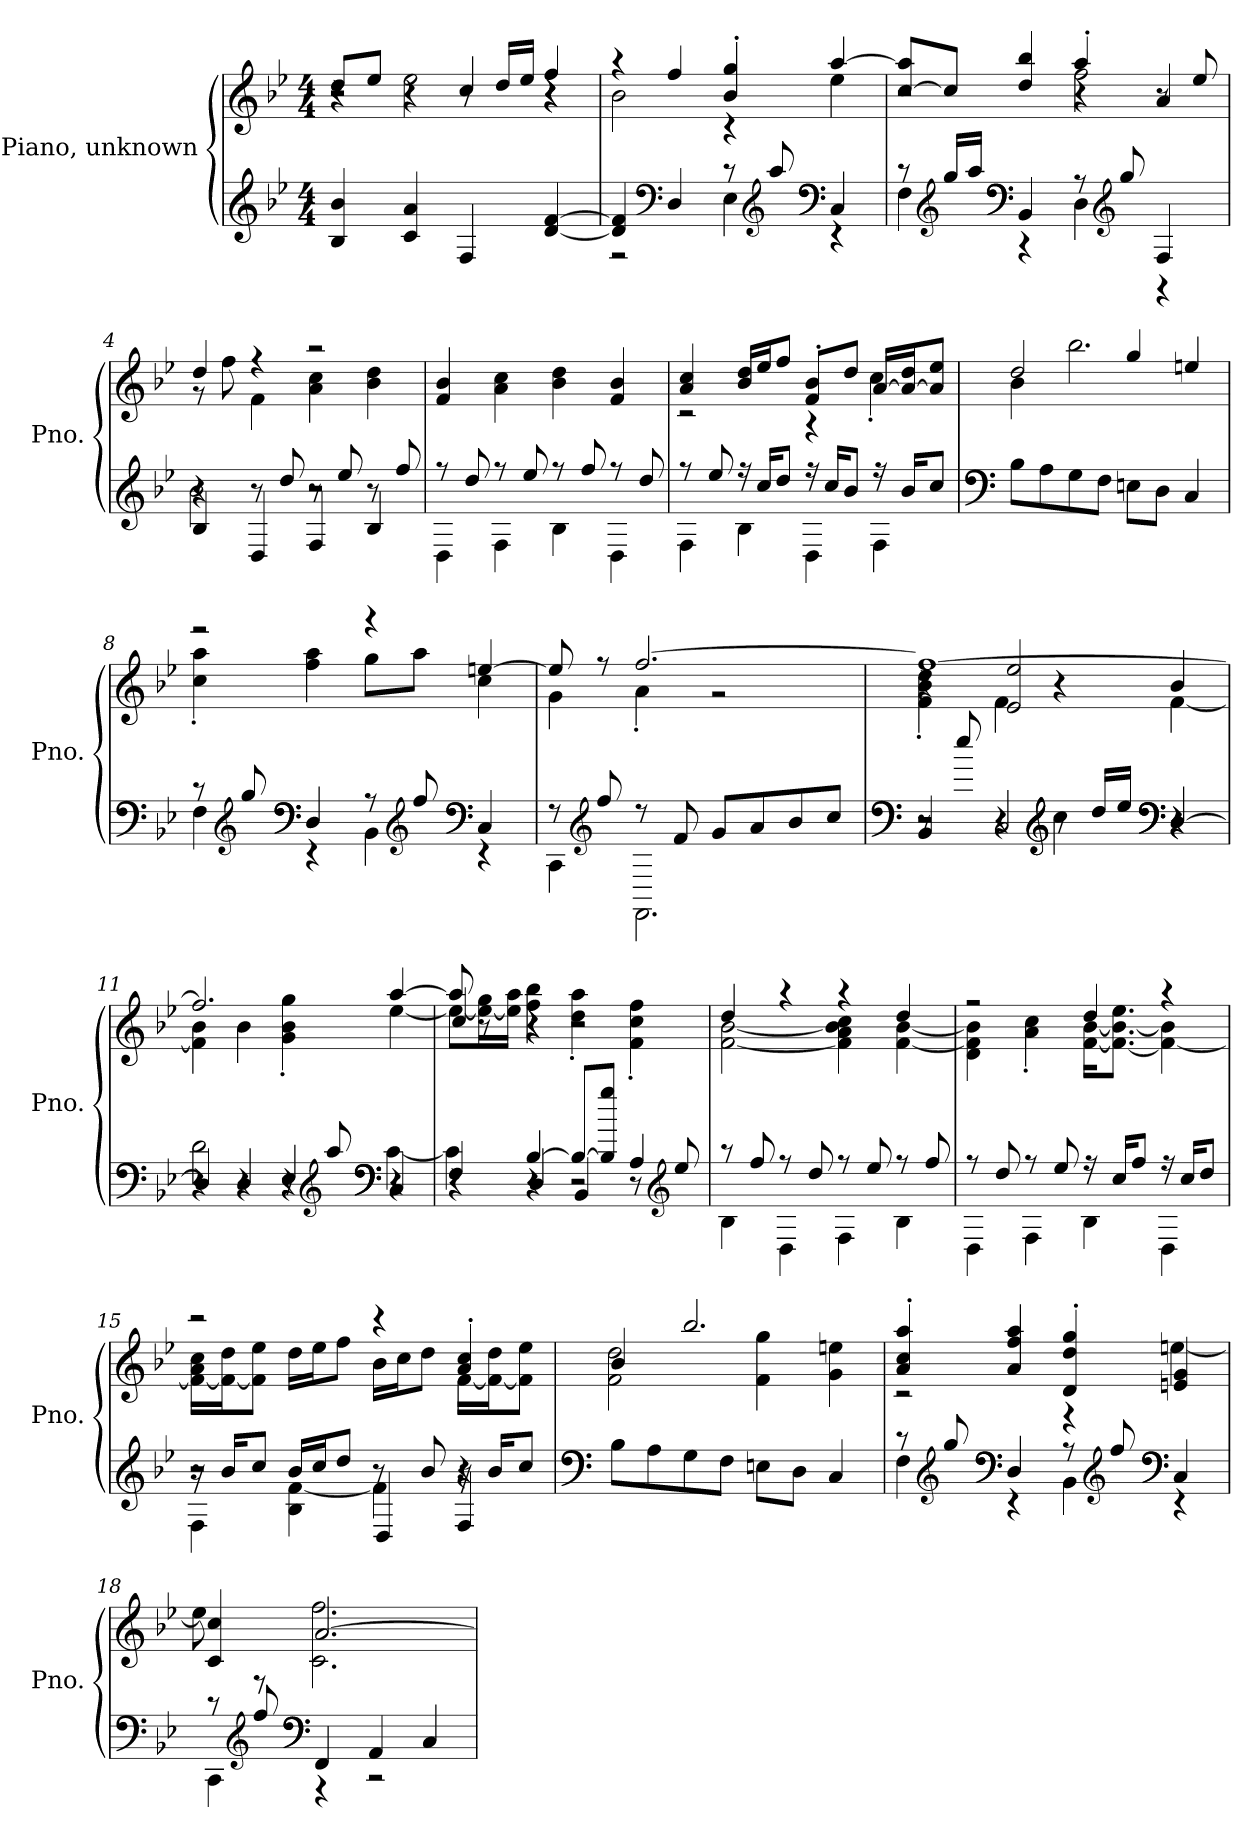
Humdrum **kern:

**kern	**kern
*part1	*part1
*staff2	*staff1
*I"Piano, unknown	*
*I'Pno.	*
*clefG2	*clefG2
*k[b-e-]	*k[b-e-]
*M4/4	*M4/4
*MM120	*MM120
=1	=1
*	*^
*	*	*^
4B-/ 4b-/	8dd/L	4r	2r
.	8ee-/J	.	.
4c/ 4a/	4r	2ee-\	.
4F/	8r	.	4cc/
.	16dd/LL	.	.
.	16ee-/JJ	.	.
[4d/ [4f/	4ff/	4r	4r
*	*	*v	*v
=2	=2	=2
*^	*	*
4d/] 4f/]	2r	4r	2b-\
*clefF4	*	*	*
4D/	.	4ff/	.
8r	4E-\	4b-/' 4gg/'	4r
*clefG2	*	*	*
8aa/	.	.	.
*clefF4	*	*	*
4C/	4r	[4aa/	4ee-\
=3	=3	=3	=3
*	*	*	*^
8r	4F\	[8cc/ 8aa/]L	2r	2r
*clefG2	*	*	*	*
16gg/LL	.	8cc/J]	.	.
16aa/JJ	.	.	.	.
*clefF4	*	*	*	*
4BB-/	4r	4dd/ 4bb-/	.	.
8r	4D\	4aa'/	2ff\	4r
*clefG2	*	*	*	*
8gg/	.	.	.	.
4F/	4r	8r	.	4a/
.	.	8ee-/	.	.
*	*	*	*v	*v
!!LO:LB:g=z
=4	=4	=4	=4
*	*^	*	*
4B-/	2b-\	4r	4dd/	8r
.	.	.	.	8ff\
8r	.	4D/	4r	4f\
8dd/	.	.	.	.
8r	2r	4F/	2r	4a\ 4cc\
8ee-/	.	.	.	.
8r	.	4B-/	.	4b-\ 4dd\
8ff/	.	.	.	.
*	*v	*v	*	*
*	*	*v	*v
=5	=5	=5
8r	4D\	4f/ 4b-/
8dd/	.	.
8r	4F\	4a\ 4cc\
8ee-/	.	.
8r	4B-\	4b-\ 4dd\
8ff/	.	.
8r	4D\	4f/ 4b-/
8dd/	.	.
=6	=6	=6
*	*	*^
8r	4F\	4a/ 4cc/	2r
8ee-/	.	.	.
16r	4B-\	16b-/ 16dd/LL	.
16cc/KL	.	16ee-/J	.
8dd/J	.	8ff/J	.
16r	4D\	8f/' 8b-/'L	4r
16cc/KL	.	.	.
8b-/J	.	8dd/J	.
16r	4F\	[16a/LL	4cc'\
16b-/KL	.	16a/_ 16dd/J	.
8cc/J	.	8a/] 8ee-/J	.
*v	*v	*	*
=7	=7	=7
*clefF4	*	*
8B-\L	2dd/	4b-\
8A\	.	.
8G\	.	2.bb-\
8F\J	.	.
8En\L	4gg/	.
8D\J	.	.
4C/	4een/	.
!!LO:LB:g=z	!!
=8	=8	=8
*^	*	*
8r	4F\	2r	4cc\' 4aa\'
*clefG2	*	*	*
8gg/	.	.	.
*clefF4	*	*	*
4D/	4r	.	4ff\ 4aa\
8r	4BB-\	4r	8gg\L
*clefG2	*	*	*
8ff/	.	.	8aa\J
*clefF4	*	*	*
4C/	4r	[4een/	4cc\
=9	=9	=9	=9
8r	4CC\	8ee/]	4g\
*clefG2	*	*	*
8ff/	.	8r	.
8r	2.FF\	[2.ff/	4a'\
8f/	.	.	.
8g/L	.	.	2r
8a/	.	.	.
8b-/	.	.	.
8cc/J	.	.	.
*v	*v	*	*
*	*v	*v
=10	=10
*clefF4	*
*^	*^
*	*^	*	*^
8r	2r	4BB-/	1ff_	4f\' 4b-\' 4dd\'	4r
8ee-/	.	.	.	.	.
4r	.	2C/	.	4f\	2e-/ 2ee-/
*clefG2	*	*	*	*	*
8r	4cc\	.	.	4r	.
16dd/LL	.	.	.	.	.
16ee-/JJ	.	.	.	.	.
*clefF4	*	*	*	*	*
4r	4r	[4D/	.	[4f\	4b-/
*	*	*	*	*v	*v
!!LO:LB:g=z
=11	=11	=11	=11	=11
4r	2d\	4D/]	2.ff/]	4f\] 4b-\
4D/	.	4r	.	4b-\
8r	4r	4E-/	.	4g\' 4b-\' 4gg\'
*clefG2	*	*	*	*
8aa/	.	.	.	.
*clefF4	*	*	*	*
4C/	[4c\	4r	[4aa/	[4ee-\
=12	=12	=12	=12	=12
*	*	*	*	*^
4F/	4c\]	4r	8aa/]	8ee-\L_	4cc/
.	.	.	8r	16ee-\_ 16gg\L	.
.	.	.	.	16ee-\] 16aa\JJ	.
[4B-/	4r	4D/	4r	4ff\ 4bb-\	4r
8B-/L_	2r	4BB-/	2r	4dd\' 4aa\'	2r
8B-/] 8gg/J	.	.	.	.	.
8r	.	4A/	.	4f\' 4cc\' 4ff\'	.
*clefG2	*	*	*	*	*
8ee-/	.	.	.	.	.
*	*v	*v	*	*	*
*	*	*	*v	*v
=13	=13	=13	=13
8r	4B-\	4dd/	[2f\ [2b-\
8ff/	.	.	.
8r	4D\	4r	.
8dd/	.	.	.
8r	4F\	4r	4f\] 4a\ 4b-\] 4cc\
8ee-/	.	.	.
8r	4B-\	4dd/	[4f\ [4b-\
8ff/	.	.	.
!!LO:LB:g=z	!!
=14	=14	=14	=14
8r	4D\	2r	4d\ 4f\] 4b-\]
8dd/	.	.	.
8r	4F\	.	4a\' 4cc\'
8ee-/	.	.	.
16r	4B-\	4dd/	[16f\ [16b-\KL
16cc/KL	.	.	8.f\_ 8.b-\_ 8.ee-\J
8ff/J	.	.	.
16r	4D\	4r	4f\_ 4b-\]
16cc/KL	.	.	.
8dd/J	.	.	.
=15	=15	=15	=15
*	*^	*	*
16r	4F\	2r	2r	16f\_ 16a\ 16cc\LL
16b-/KL	.	.	.	16f\_ 16dd\J
8cc/J	.	.	.	8f\] 8ee-\J
16b-/LL	4B-\ [4f\	.	.	16dd\LL
16cc/J	.	.	.	16ee-\J
8dd/J	.	.	.	8ff\J
8r	4f\]	4D/	4r	16b-\LL
.	.	.	.	16cc\J
8b-/	.	.	.	8dd\J
16r	4r	4F/	4a/' 4cc/'	[16f\LL
16b-/KL	.	.	.	16f\_ 16dd\J
8cc/J	.	.	.	8f\] 8ee-\J
*v	*v	*v	*	*
=16	=16	=16
*clefF4	*	*
8B-\L	4b-/	2f\ 2dd\
8A\	.	.
8G\	2.bb-/	.
8F\J	.	.
8En\L	.	4f\ 4gg\
8D\J	.	.
4C/	.	4g\ 4een\
!!LO:LB:g=z	!!
=17	=17	=17
*^	*	*
8r	4F\	4a/' 4cc/' 4aa/'	2r
*clefG2	*	*	*
8gg/	.	.	.
*clefF4	*	*	*
4D/	4r	4a/ 4ff/ 4aa/	.
8r	4BB-\	4d/' 4dd/' 4gg/'	4r
*clefG2	*	*	*
8ff/	.	.	.
*clefF4	*	*	*
4C/	4r	4en/ 4g/	[4een\
=18	=18	=18	=18
8r	4CC\	4c/ 4cc/	8ee\]
*clefG2	*	*	*
8ff/	.	.	8r
*clefF4	*	*	*
4FF/	4r	[2.a/	2.c\ 2.ff\
4AA/	2r	.	.
4C/	.	.	.
*v	*v	*	*
*	*v	*v
=	=
*-	*-
